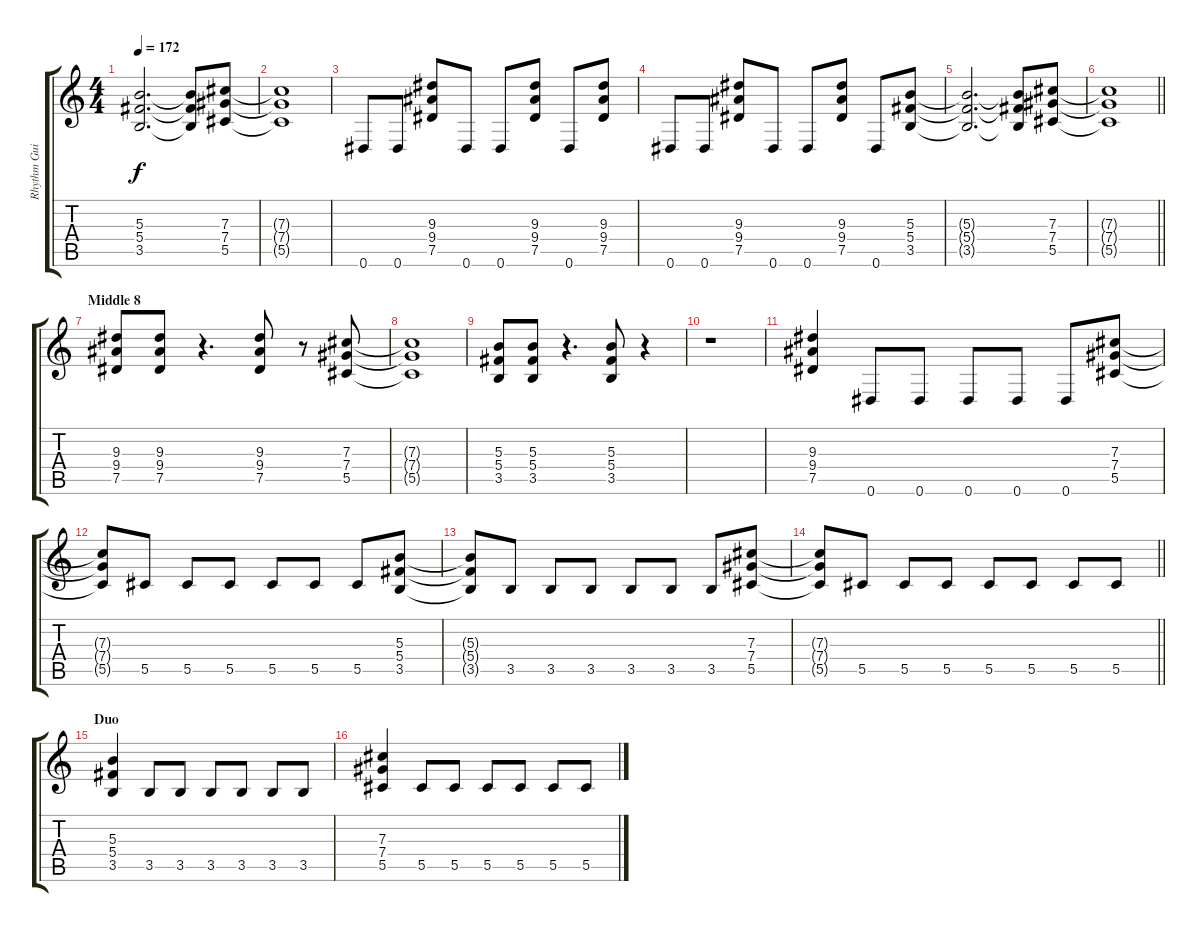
\track ("Rhythm Guitar 1: Hide" "Rhythm Gui") {instrument overdrivenguitar}
\staff {score tabs}
\tuning (Eb4 Bb3 Gb3 Db3 Ab2 Eb2) {hide}
\ts (4 4)
\tempo 172
\clef g2
\ks c
(5.3{t} 5.4{t} 3.5{t}).2{d dy f} (5.3{t} 5.4{t} 3.5{t}).8 (7.3 7.4 5.5).8 |
(7.3{t} 7.4{t} 5.5{t}).1 |
0.6.8 0.6.8 (9.3 9.4 7.5).8 0.6.8 0.6.8 (9.3 9.4 7.5).8 0.6.8 (9.3 9.4 7.5).8 |
0.6.8 0.6.8 (9.3 9.4 7.5).8 0.6.8 0.6.8 (9.3 9.4 7.5).8 0.6.8 (5.3 5.4 3.5).8 |
(5.3{t} 5.4{t} 3.5{t}).2{d} (5.3{t} 5.4{t} 3.5{t}).8 (7.3 7.4 5.5).8 |
\barLineRight lightlight
(7.3{t} 7.4{t} 5.5{t}).1 |
\section ("" "Middle 8")
(9.3 9.4 7.5).8 (9.3 9.4 7.5).8 r.4{d} (9.3 9.4 7.5).8 r.8 (7.3 7.4 5.5).8 |
(7.3{t} 7.4{t} 5.5{t}).1 |
(5.3 5.4 3.5).8 (5.3 5.4 3.5).8 r.4{d} (5.3 5.4 3.5).8 r.4 |
r.1 |
(9.3 9.4 7.5).4 0.6.8 0.6.8 0.6.8 0.6.8 0.6.8 (7.3 7.4 5.5).8 |
(7.3{t} 7.4{t} 5.5{t}).8 5.5.8 5.5.8 5.5.8 5.5.8 5.5.8 5.5.8 (5.3 5.4 3.5).8 |
(5.3{t} 5.4{t} 3.5{t}).8 3.5.8 3.5.8 3.5.8 3.5.8 3.5.8 3.5.8 (7.3 7.4 5.5).8 |
\barLineRight lightlight
(7.3{t} 7.4{t} 5.5{t}).8 5.5.8 5.5.8 5.5.8 5.5.8 5.5.8 5.5.8 5.5.8 |
\section ("" "Duo")
(5.3 5.4 3.5).4 3.5.8 3.5.8 3.5.8 3.5.8 3.5.8 3.5.8 |
(7.3 7.4 5.5).4 5.5.8 5.5.8 5.5.8 5.5.8 5.5.8 5.5.8
